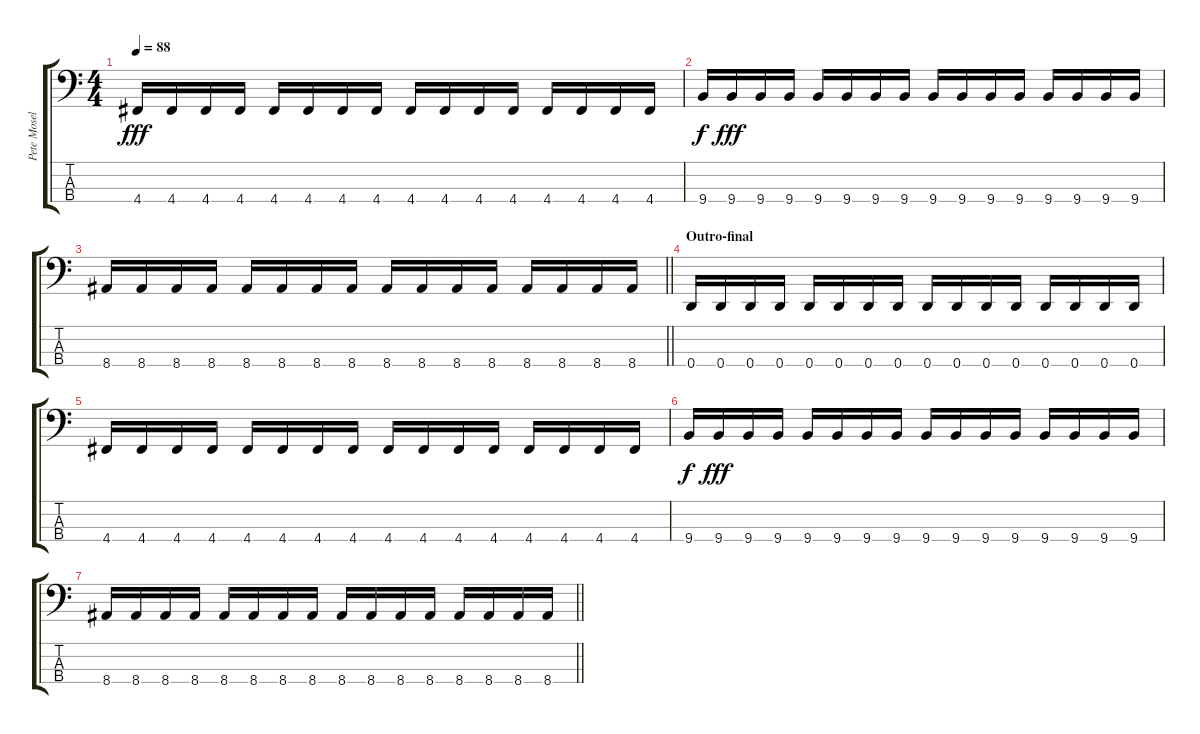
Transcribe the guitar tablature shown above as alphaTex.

\track ("Pete Mosely (bass)" "Pete Mosel") {instrument electricbasspick}
\staff {score tabs}
\tuning (G2 D2 A1 D1) {hide}
\ts (4 4)
\tempo 88
\clef f4
\ks c
4.4.16{dy fff} 4.4.16 4.4.16 4.4.16 4.4.16 4.4.16 4.4.16 4.4.16 4.4.16 4.4.16 4.4.16 4.4.16 4.4.16 4.4.16 4.4.16 4.4.16 |
9.4.16{dy f} 9.4.16{dy fff} 9.4.16 9.4.16 9.4.16 9.4.16 9.4.16 9.4.16 9.4.16 9.4.16 9.4.16 9.4.16 9.4.16 9.4.16 9.4.16 9.4.16 |
\barLineRight lightlight
8.4.16 8.4.16 8.4.16 8.4.16 8.4.16 8.4.16 8.4.16 8.4.16 8.4.16 8.4.16 8.4.16 8.4.16 8.4.16 8.4.16 8.4.16 8.4.16 |
\section ("" "Outro-final")
0.4.16 0.4.16 0.4.16 0.4.16 0.4.16 0.4.16 0.4.16 0.4.16 0.4.16 0.4.16 0.4.16 0.4.16 0.4.16 0.4.16 0.4.16 0.4.16 |
4.4.16 4.4.16 4.4.16 4.4.16 4.4.16 4.4.16 4.4.16 4.4.16 4.4.16 4.4.16 4.4.16 4.4.16 4.4.16 4.4.16 4.4.16 4.4.16 |
9.4.16{dy f} 9.4.16{dy fff} 9.4.16 9.4.16 9.4.16 9.4.16 9.4.16 9.4.16 9.4.16 9.4.16 9.4.16 9.4.16 9.4.16 9.4.16 9.4.16 9.4.16 |
\barLineRight lightlight
8.4.16 8.4.16 8.4.16 8.4.16 8.4.16 8.4.16 8.4.16 8.4.16 8.4.16 8.4.16 8.4.16 8.4.16 8.4.16 8.4.16 8.4.16 8.4.16
